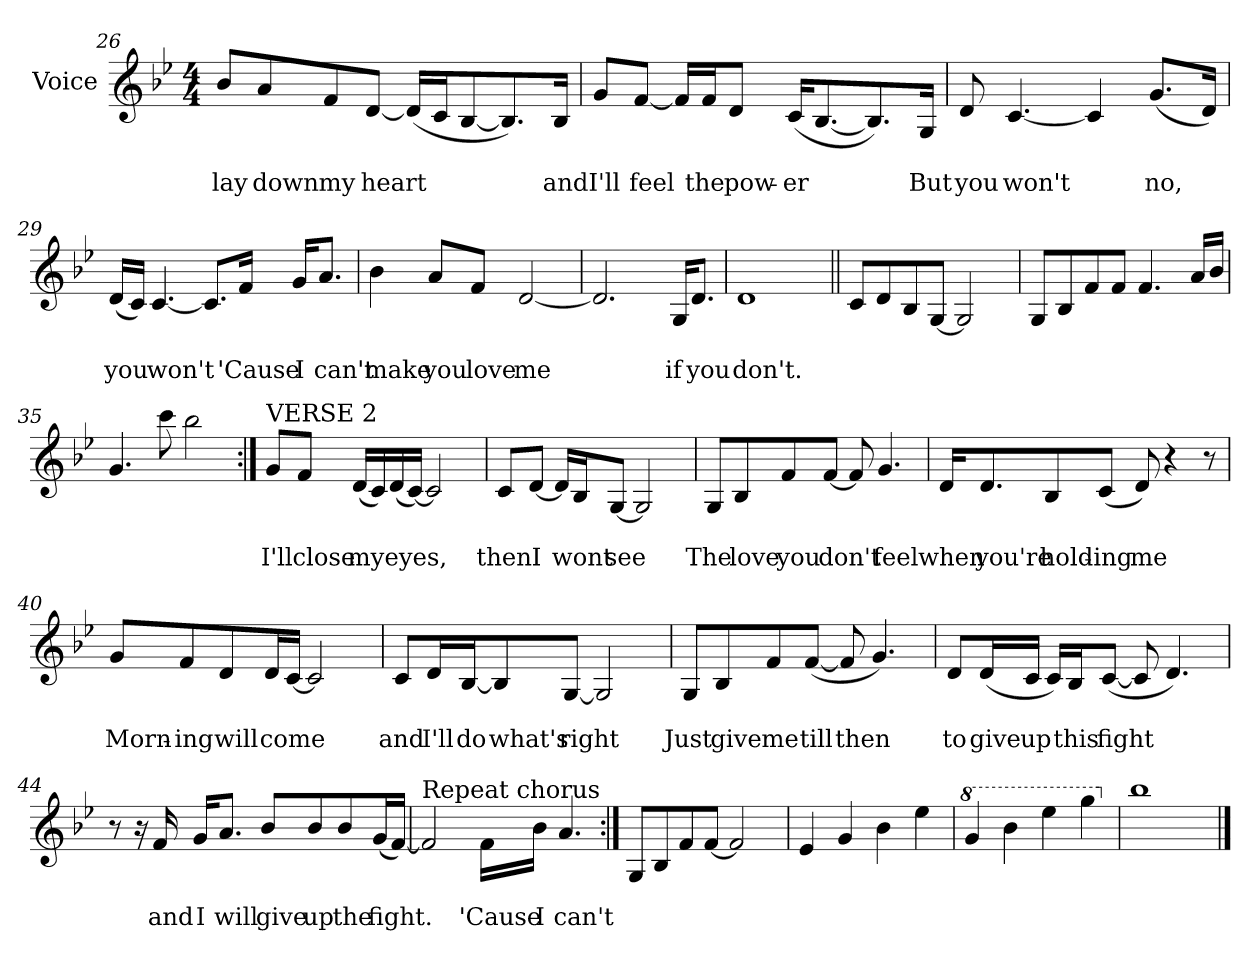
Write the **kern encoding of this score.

**kern	**text	**text
*part1	*part1	*part1
*staff1	*staff1	*staff1
*I"Voice	*	*
*I'Vo.	*	*
!!LO:LB:g=z
*clefG2	*	*
*k[b-e-]	*	*
*B-:	*	*
*M4/4	*	*
=26	=26	=26
8b-/L	.	lay
8a/	.	down
8f/	.	my
[8d/J	.	heart
(16d/LL]	.	.
16c/J	.	.
[8B-/	.	.
8.B-/])	.	.
16B-/Jk	.	and
=27	=27	=27
8g/L	.	I'll
[8f/J	.	feel
16f/LL]	.	.
16f/J	.	the
8d/J	.	pow-
(16c/KL	.	er
[8.B-/	.	.
8.B-/])	.	.
16G/Jk	.	But
=28	=28	=28
8d/	.	you
[4.c/	.	won't
4c/]	.	.
(8.g/L	.	no,
16d/Jk)	.	.
!!LO:PB:g=z
=29	=29	=29
(16d/LL	.	you
16c/JJ)	.	.
[4.c/	.	won't
8.c/L]	.	.
16f/Jk	.	'Cause
16g/KL	.	I
8.a/J	.	can't
=30	=30	=30
4b-\	.	make
8a/L	.	you
8f/J	.	love
[2d/	.	me
=31	=31	=31
2.d/]	.	.
16G/KL	.	if
8.d/J	.	you
=32	=32	=32
1d	.	don't.
=33||	=33||	=33||
8c/L	.	.
8d/	.	.
8B-/	.	.
[8G/J	.	.
2G/]	.	.
!!LO:LB:g=z
=34	=34	=34
8G/L	.	.
8B-/	.	.
8f/	.	.
8f/J	.	.
4.f/	.	.
16a/LL	.	.
16b-/JJ	.	.
=35	=35	=35
4.g/	.	.
8ccc\	.	.
2bb-\	.	.
=36:|!	=36:|!	=36:|!
!LO:TX:a:t=VERSE 2	!	!
8g/L	.	I'll
8f/J	.	close
(16d/LL	.	my
16c/)	.	.
(16d/	.	eyes,
[16c/JJ)	.	.
2c/]	.	.
=37	=37	=37
8c/L	.	then
[8d/J	.	I
16d/LL]	.	.
16B-/J	.	wont
[8G/J	.	see
2G/]	.	.
!!LO:LB:g=z
=38	=38	=38
8G/L	.	The
8B-/	.	love
8f/	.	you
[8f/J	.	don't
8f/]	.	.
4.g/	.	feel
=39	=39	=39
16d/KL	.	when
8.d/	.	you're
8B-/	.	hold-
(8c/J	.	ing
8d/)	.	me
4r	.	.
8r	.	.
=40	=40	=40
8g/L	.	Morn-
8f/	.	ing
8d/	.	will
16d/L	.	come
[16c/JJ	.	.
2c/]	.	.
!!LO:LB:g=z
=41	=41	=41
8c/L	.	and
16d/L	.	I'll
[16B-/J	.	do
8B-/]	.	what's
[8G/J	.	right
2G/]	.	.
=42	=42	=42
8G/L	.	Just
8B-/	.	give
8f/	.	me
([8f/J	.	till
8f/]	.	then
4.g/)	.	.
=43	=43	=43
8d/L	.	to
(16d/L	.	give
16c/JJ	.	up
16c/LL)	.	.
16B-/J	.	this
([8c/J	.	fight
8c/]	.	.
4.d/)	.	.
!!LO:LB:g=z
=44	=44	=44
8r	.	.
16r	.	.
16f/	.	and
16g/KL	.	I
8.a/J	.	will
8b-/L	.	give
8b-/	.	up
8b-/	.	the
(16g/L	.	fight.
[16f/JJ)	.	.
=45	=45	=45
!LO:TX:a:t=Repeat chorus	!	!
2f/]	.	.
16f\LL	.	'Cause
16b-\JJ	.	I
4.a/	.	can't
=46:|!	=46:|!	=46:|!
8G/L	.	.
8B-/	.	.
8f/	.	.
[8f/J	.	.
2f/]	.	.
=47	=47	=47
4e-/	.	.
4g/	.	.
4b-\	.	.
4ee-\	.	.
=48	=48	=48
*8va	*	*
4gg/	.	.
4bb-\	.	.
4eee-\	.	.
4ggg\	.	.
=49	=49	=49
*X8va	*	*
1bb-	.	.
==	==	==
*-	*-	*-
